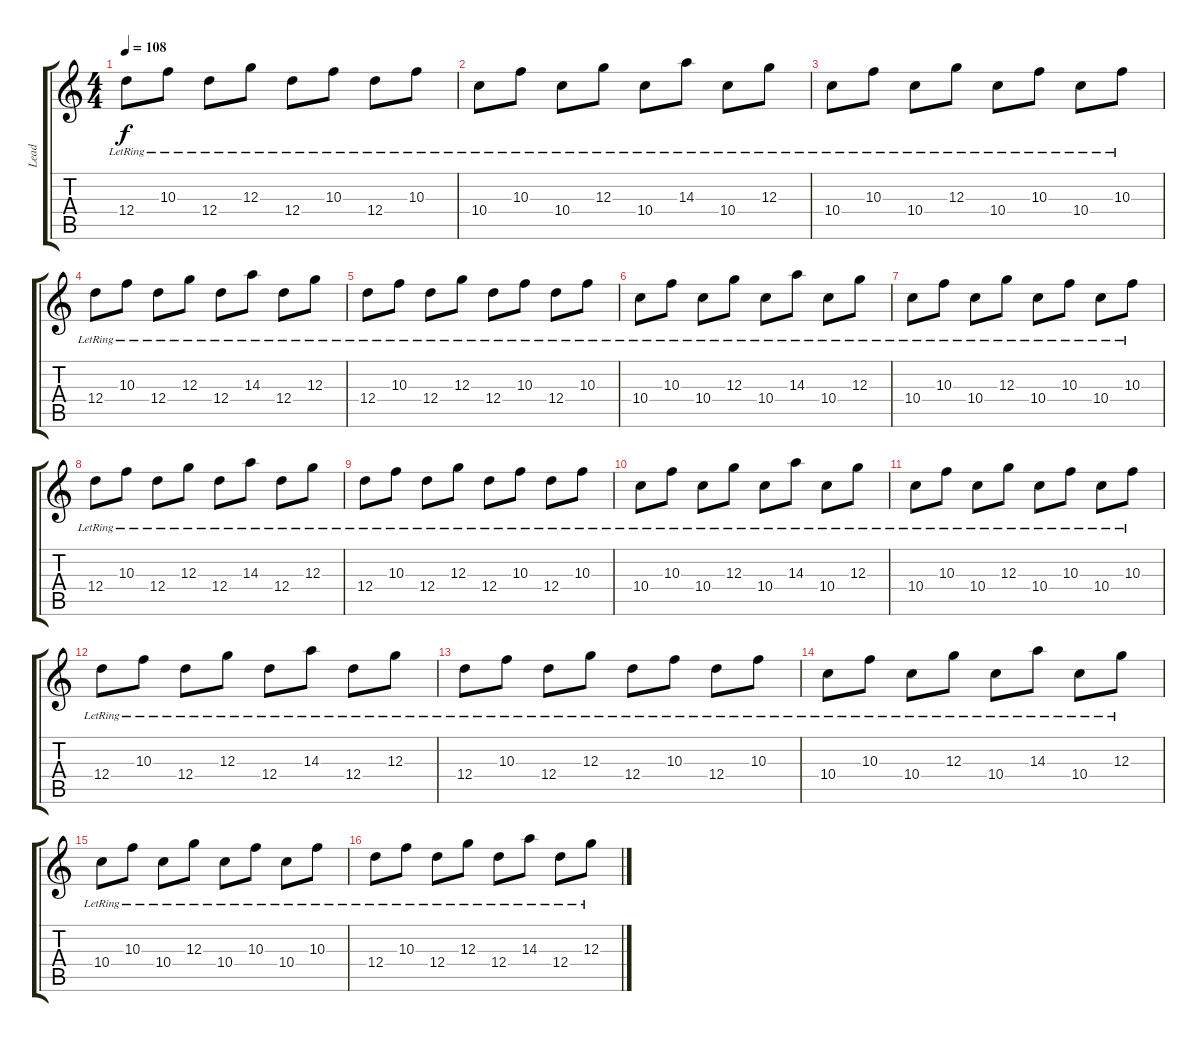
\track ("Lead" "Lead") {instrument electricguitarjazz}
\staff {score tabs}
\tuning (E4 B3 G3 D3 A2 E2) {hide}
\ts (4 4)
\tempo 108
\clef g2
\ks c
12.4{lr}.8{dy f} 10.3{lr}.8 12.4{lr}.8 12.3{lr}.8 12.4{lr}.8 10.3{lr}.8 12.4{lr}.8 10.3{lr}.8 |
10.4{lr}.8 10.3{lr}.8 10.4{lr}.8 12.3{lr}.8 10.4{lr}.8 14.3{lr}.8 10.4{lr}.8 12.3{lr}.8 |
10.4{lr}.8 10.3{lr}.8 10.4{lr}.8 12.3{lr}.8 10.4{lr}.8 10.3{lr}.8 10.4{lr}.8 10.3{lr}.8 |
12.4{lr}.8 10.3{lr}.8 12.4{lr}.8 12.3{lr}.8 12.4{lr}.8 14.3{lr}.8 12.4{lr}.8 12.3{lr}.8 |
12.4{lr}.8 10.3{lr}.8 12.4{lr}.8 12.3{lr}.8 12.4{lr}.8 10.3{lr}.8 12.4{lr}.8 10.3{lr}.8 |
10.4{lr}.8 10.3{lr}.8 10.4{lr}.8 12.3{lr}.8 10.4{lr}.8 14.3{lr}.8 10.4{lr}.8 12.3{lr}.8 |
10.4{lr}.8 10.3{lr}.8 10.4{lr}.8 12.3{lr}.8 10.4{lr}.8 10.3{lr}.8 10.4{lr}.8 10.3{lr}.8 |
12.4{lr}.8 10.3{lr}.8 12.4{lr}.8 12.3{lr}.8 12.4{lr}.8 14.3{lr}.8 12.4{lr}.8 12.3{lr}.8 |
12.4{lr}.8 10.3{lr}.8 12.4{lr}.8 12.3{lr}.8 12.4{lr}.8 10.3{lr}.8 12.4{lr}.8 10.3{lr}.8 |
10.4{lr}.8 10.3{lr}.8 10.4{lr}.8 12.3{lr}.8 10.4{lr}.8 14.3{lr}.8 10.4{lr}.8 12.3{lr}.8 |
10.4{lr}.8 10.3{lr}.8 10.4{lr}.8 12.3{lr}.8 10.4{lr}.8 10.3{lr}.8 10.4{lr}.8 10.3{lr}.8 |
12.4{lr}.8 10.3{lr}.8 12.4{lr}.8 12.3{lr}.8 12.4{lr}.8 14.3{lr}.8 12.4{lr}.8 12.3{lr}.8 |
12.4{lr}.8 10.3{lr}.8 12.4{lr}.8 12.3{lr}.8 12.4{lr}.8 10.3{lr}.8 12.4{lr}.8 10.3{lr}.8 |
10.4{lr}.8 10.3{lr}.8 10.4{lr}.8 12.3{lr}.8 10.4{lr}.8 14.3{lr}.8 10.4{lr}.8 12.3{lr}.8 |
10.4{lr}.8 10.3{lr}.8 10.4{lr}.8 12.3{lr}.8 10.4{lr}.8 10.3{lr}.8 10.4{lr}.8 10.3{lr}.8 |
12.4{lr}.8 10.3{lr}.8 12.4{lr}.8 12.3{lr}.8 12.4{lr}.8 14.3{lr}.8 12.4{lr}.8 12.3{lr}.8
